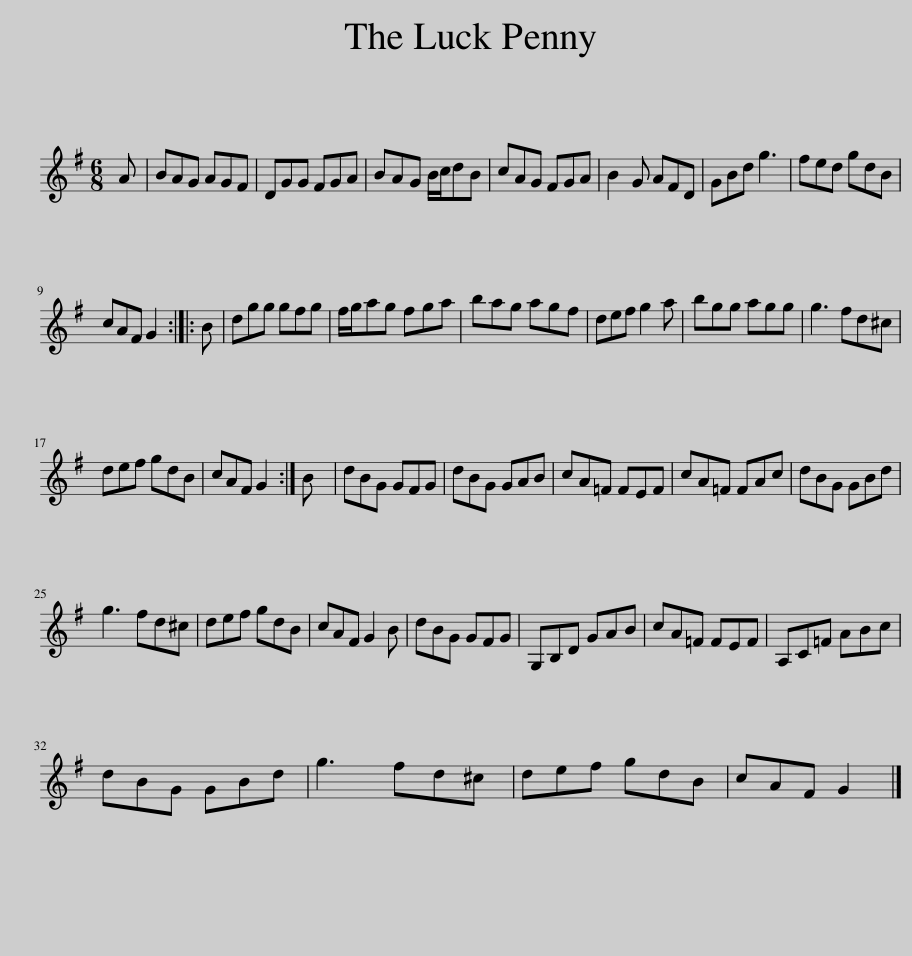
X:1
L:1/8
M:6/8
I:linebreak $
K:G
V:1 treble
V:1
 A | BAG AGF | DGG FGA | BAG B/c/dB | cAG FGA | %5
 B2 G AFD | GBd g3 | fed gdB |$ cAF G2 :: B | %10
 dgg gfg | f/g/ag fga | bag agf | def g2 a | bgg agg | %15
 g3 fd^c |$ def gdB | cAF G2 :| B | dBG GFG | %20
 dBG GAB | cA=F FEF | cA=F FAc | dBG GBd |$ g3 fd^c | %25
 def gdB | cAF G2 B | dBG GFG | G,B,D GAB | cA=F FEF | %30
 A,C=F ABc |$ dBG GBd | g3 fd^c | def gdB | cAF G2 |] %35
